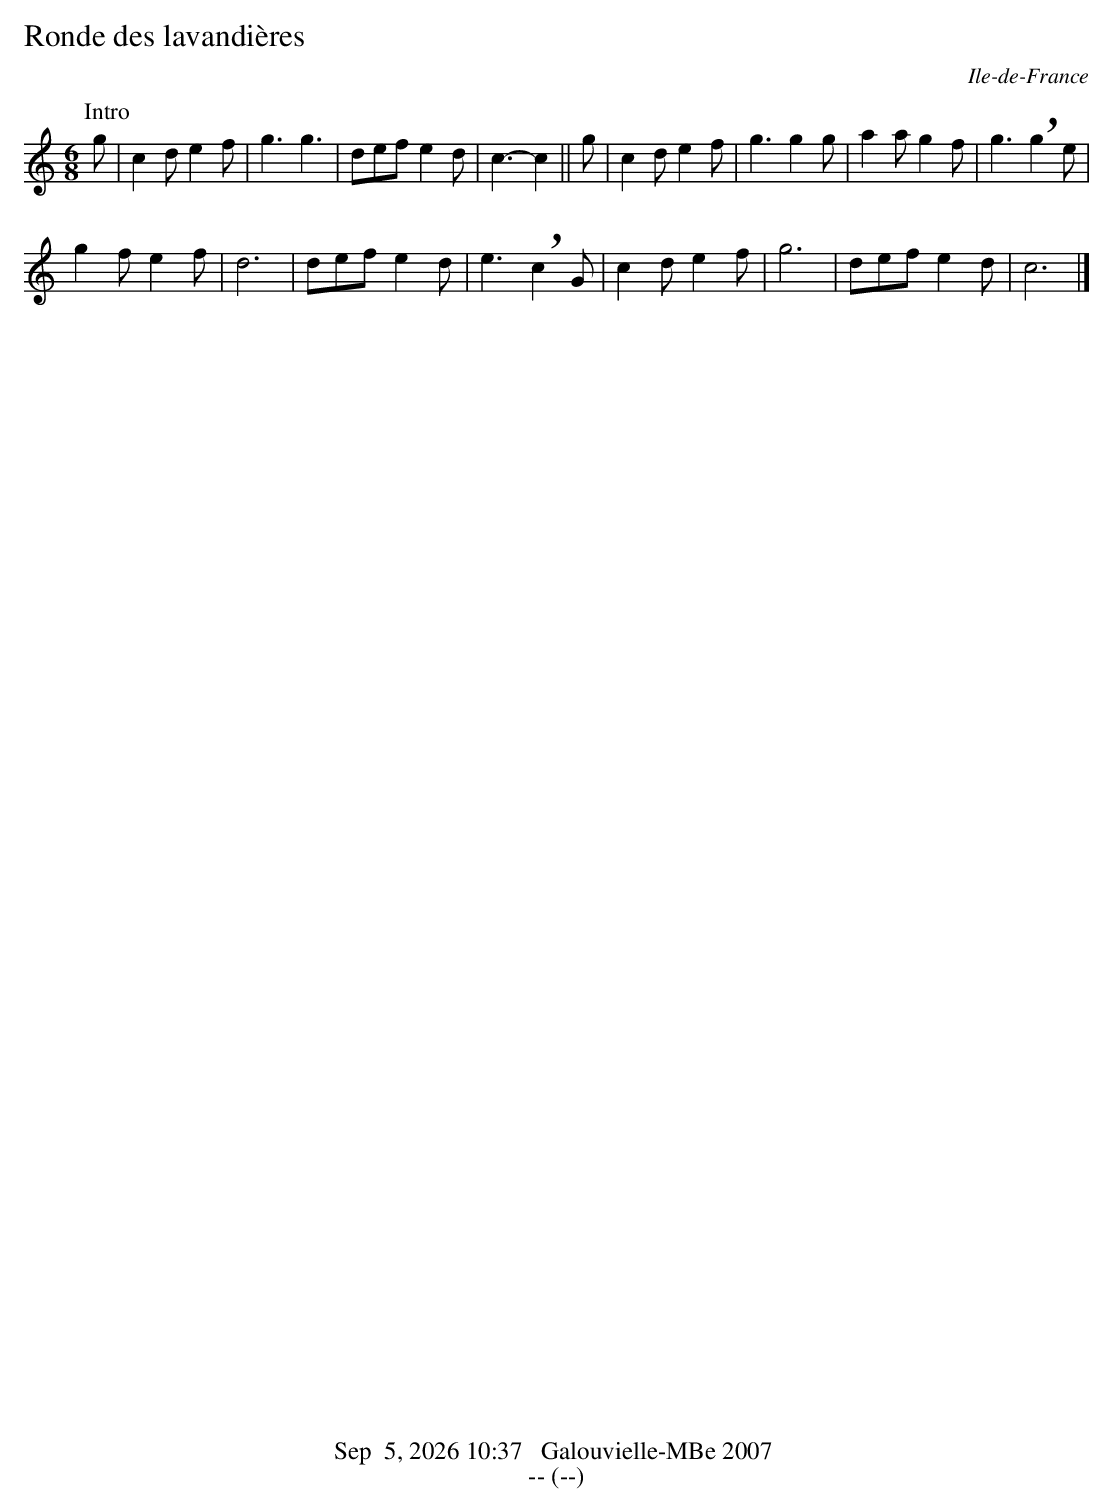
X:1
T:Ronde des lavandières
M:6/8
L:1/8
K:Cmaj
P:Intro
g | c2d e2f | g3 g3 | def e2d | c3- c2 || g | \
c2d e2f | g3 g2g | a2a g2f | g3 +breath+g2e |
g2f e2f | d6 | def e2d | e3 +breath+c2G | \
c2d e2f | g6 | def e2d | c6 |]
